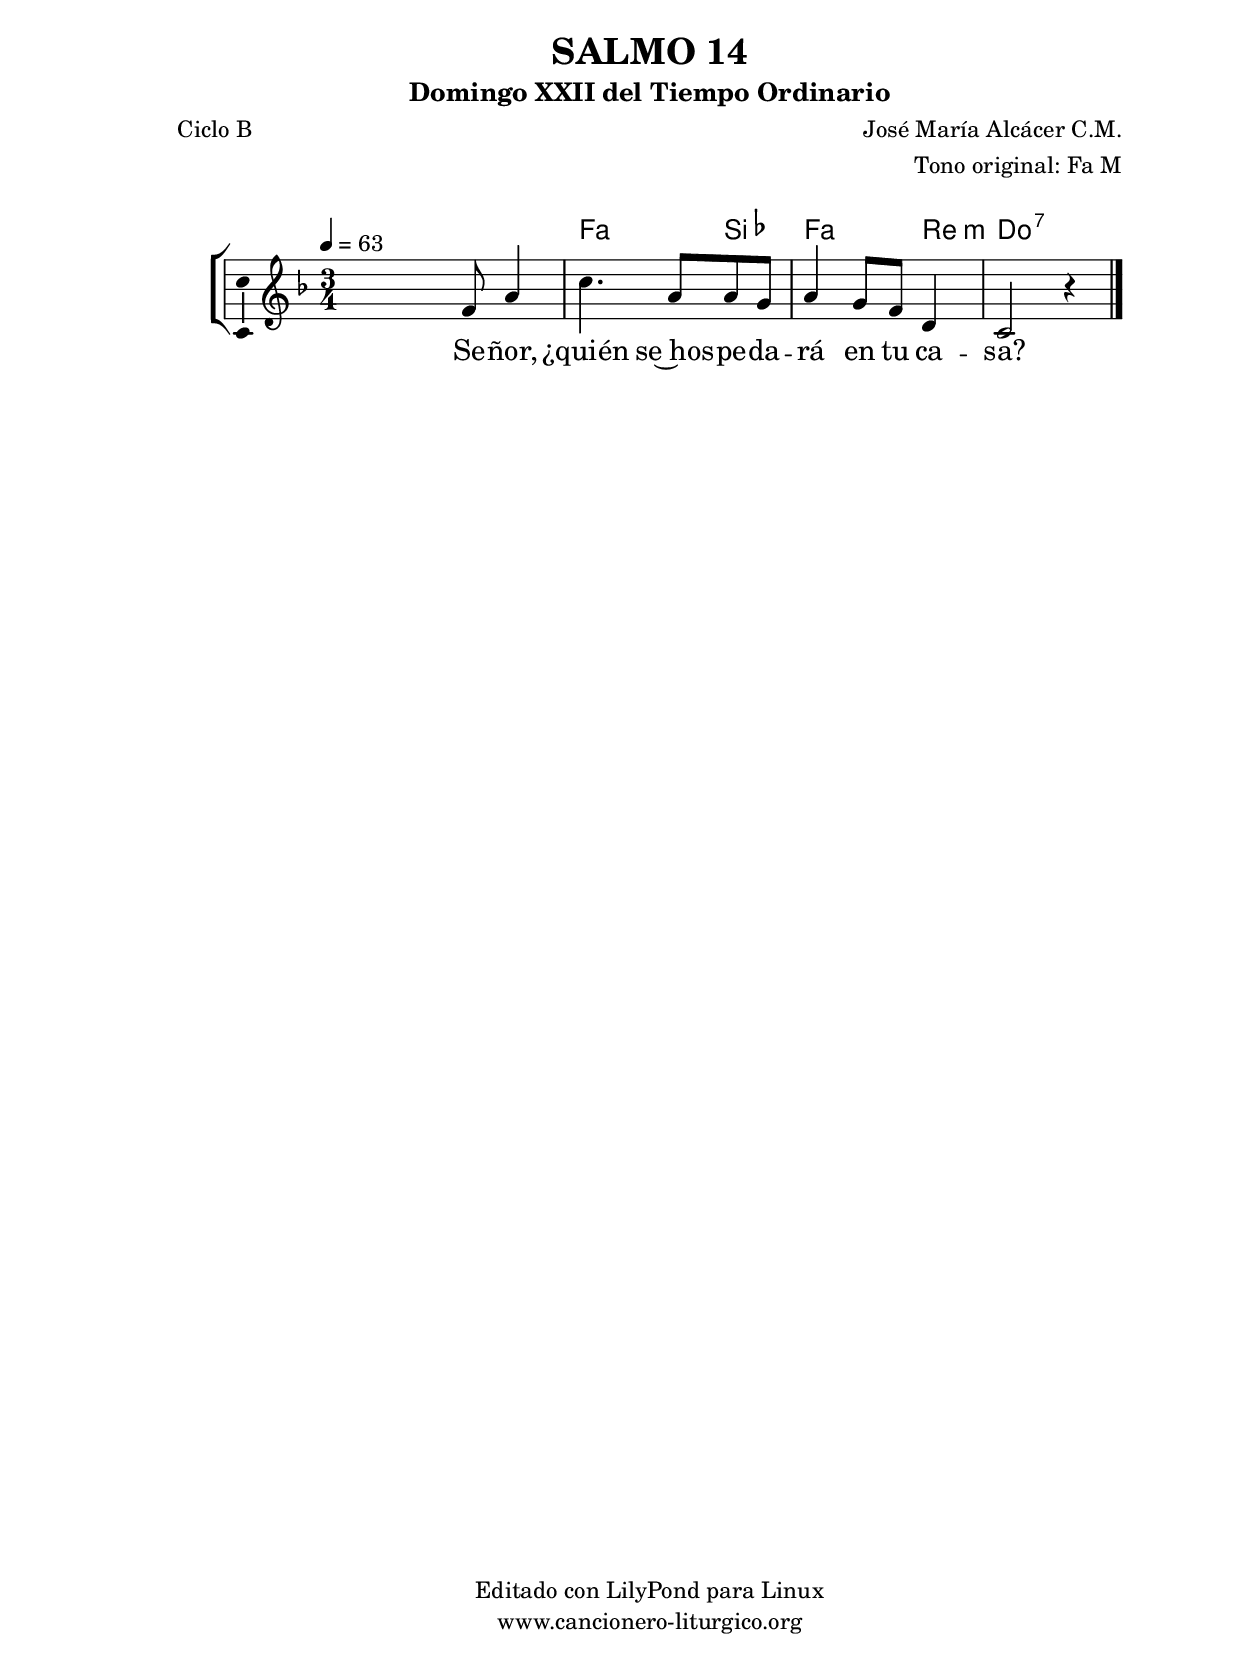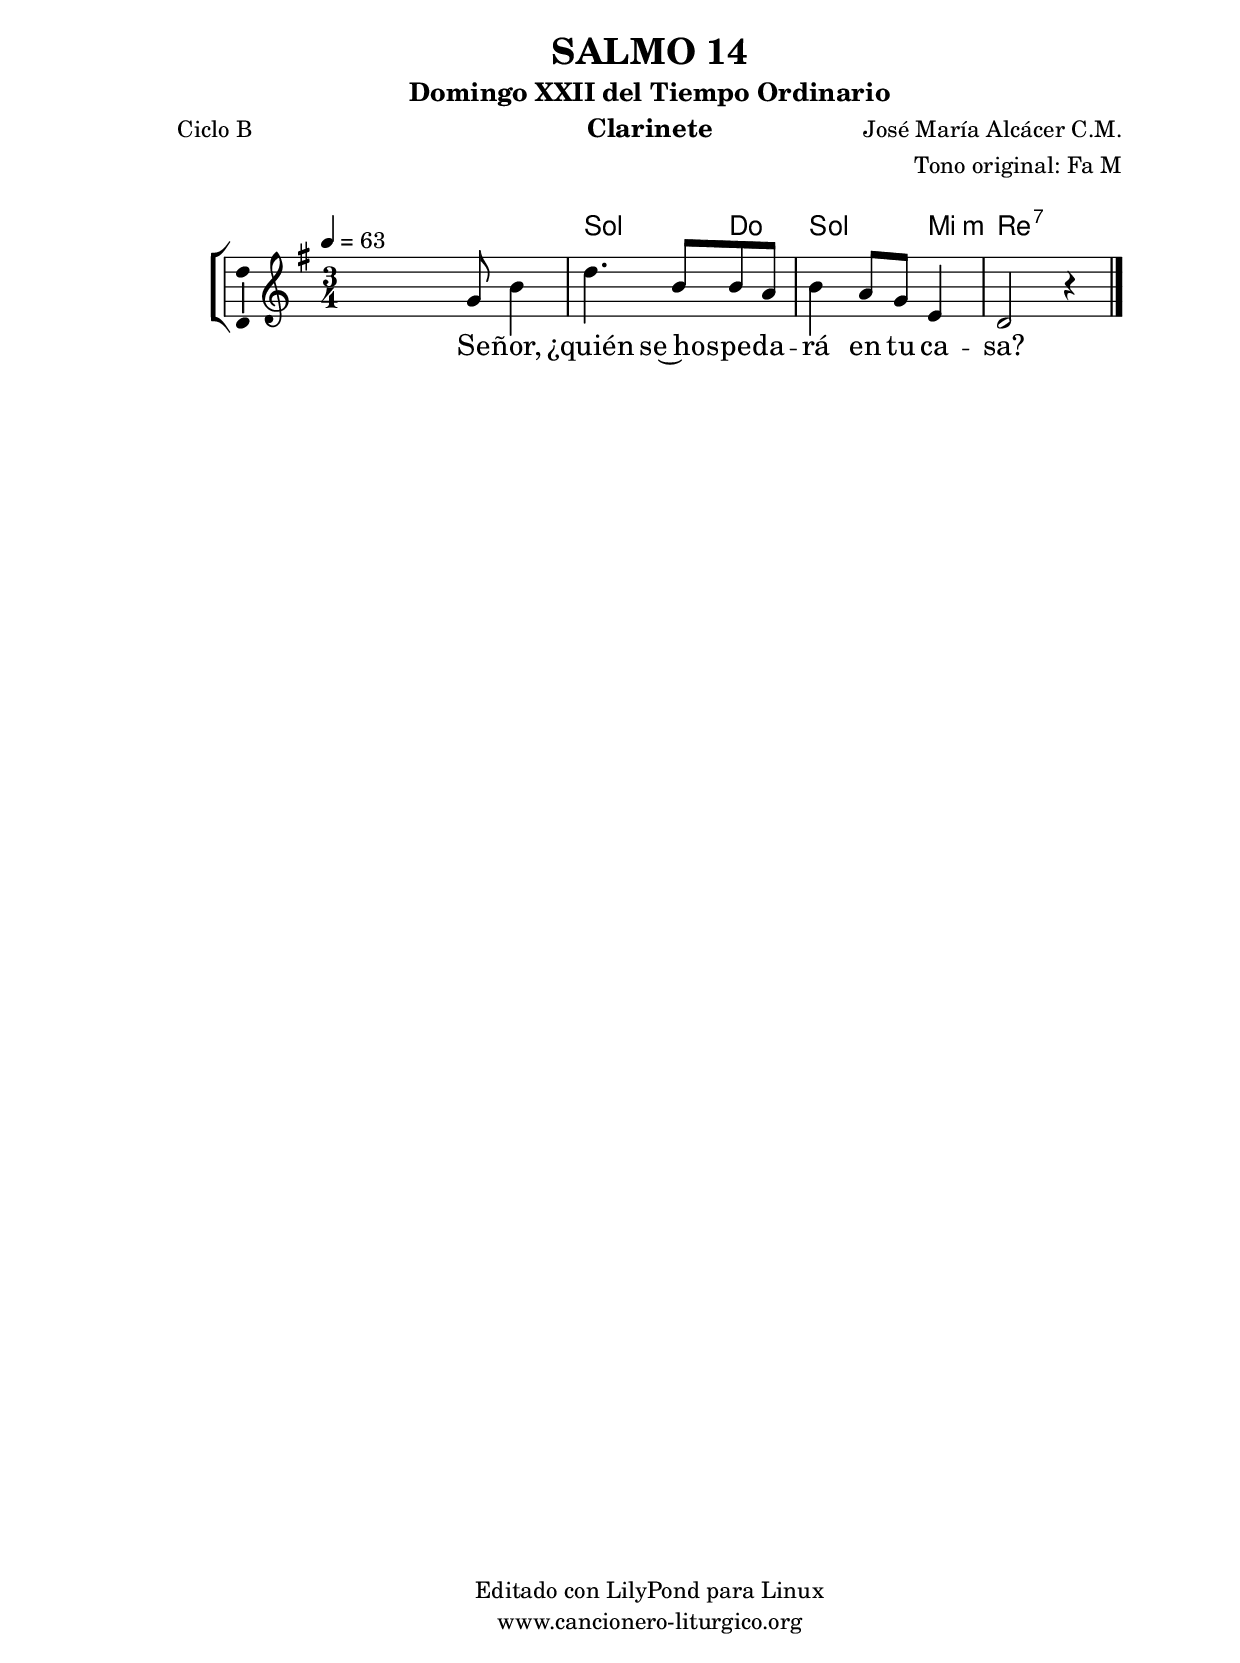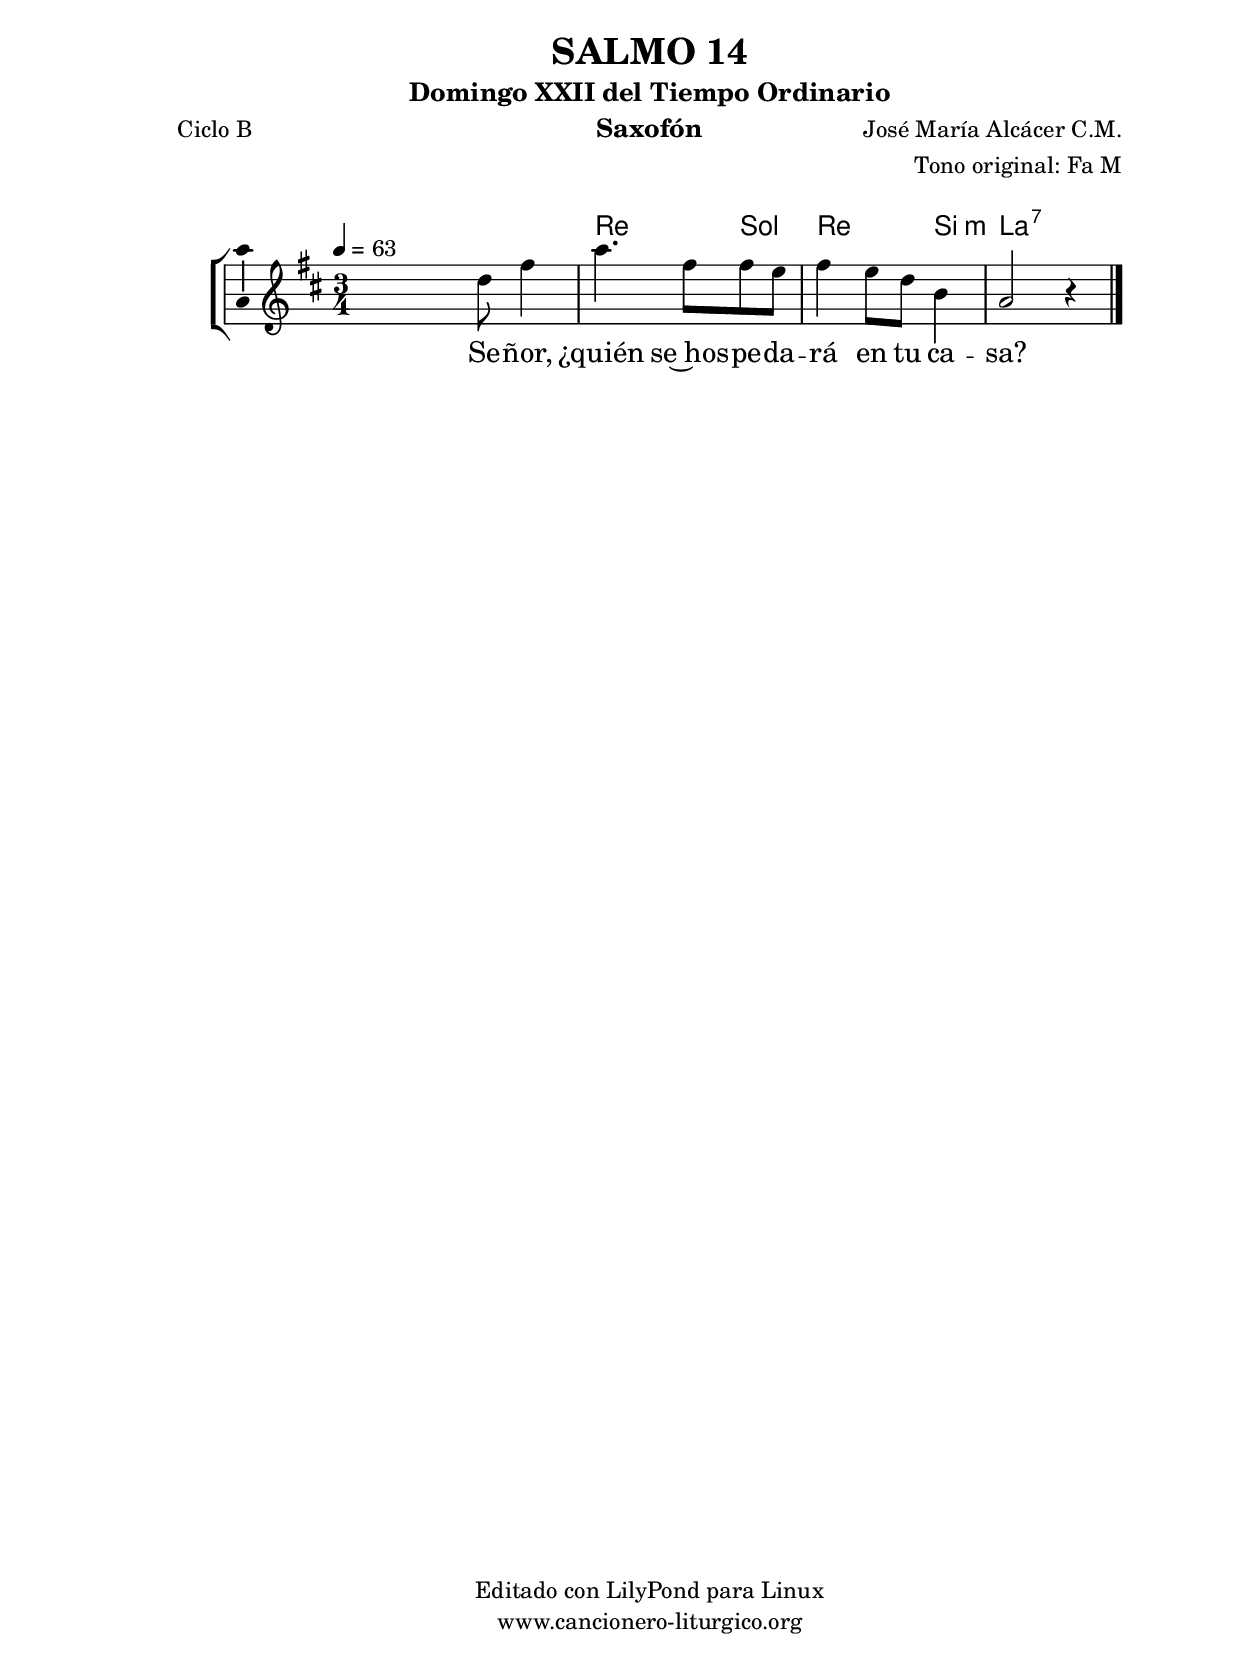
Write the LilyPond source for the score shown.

%
%para convertir .midi en .wav:
%timidity filename.midi -Ow -o finename.wav
%
%
%Para convertir de .wav a .mp3:
%lame -h -m j filename.wav
%
%
%para escuchar el midi:
%timidity nombrefichero.midi
%


%versión de lilypond para la que se ha escrito esta partitura:
\version "2.16.0"

	%Tamaño papel
	#(set-default-paper-size "a4")
	%Tamaño partitura
	#(set-global-staff-size 20)
	%No responde al pulsar sobre una nota
	#(ly:set-option 'point-and-click #f)

%parámetros del encabezamiento:
\header {
	title = "SALMO 14"
	subtitle = "Domingo XXII del Tiempo Ordinario"
	composer = "José María Alcácer C.M."
	poet = "Ciclo B"
	meter = ""
	arranger = "Tono original: Fa M"
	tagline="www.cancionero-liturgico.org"
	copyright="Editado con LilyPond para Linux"
	tiempo = "Ordinario"
	usos = "Salmo"
	letra = "Señor, ¿quién se hospedará en tu casa?"
	}

%parámetros asociados al papel:
\paper  {
	oddHeaderMarkup = \markup {\fill-line { \on-the-fly #not-first-page \fromproperty #'header:title \on-the-fly #not-first-page \fromproperty #'header:composer }}
	evenHeaderMarkup = \markup {\fill-line { \fromproperty #'header:composer \fromproperty #'header:title }}
	#(set-paper-size "a4")
	print-page-number = ##f
	first-page-number = 1
	print-first-page-number = ##f
%	head-separation = 3.0 \cm
	top-margin = 2.0 \cm
	bottom-margin = 0.5\cm
%%%	bottom-margin = -1.0\cm
	left-margin = 3.0 \cm
	line-width = 16.0 \cm 
	indent = 8\mm
	interscoreline = 2.\mm
	between-system-space = 15\mm
%	para que las partituras no llenen la hoja:
	ragged-bottom = ##t
%	idem para la última hoja:
	ragged-last-bottom = ##f
%	para que las partituras llenen el ancho del papel:
	ragged-last = ##f
	after-title-space = 2.5 \cm
%page-count=1
%system-count=8

	%Flexible Vertical Spacing
%	markup-markup-spacing =
%	#'((basic-distance . 15) (minimum-distance . 15) (padding . 3))
	markup-system-spacing =
	#'((basic-distance . 15) (minimum-distance . 15) (padding . 3))
	system-system-spacing =
	#'((basic-distance . 15) (minimum-distance . 15) (padding . 3))
	score-system-spacing =
	#'((basic-distance . 15) (minimum-distance . 15) (padding . 5))
%	top-system-spacing = % header
%	#'((basic-distance . 8) (minimum-distance . 0) (padding . 3))
%	top-markup-spacing =
%	#'((basic-distance . 20) (minimum-distance . 20) (padding . 3))
	last-bottom-spacing = % footer
	#'((basic-distance . 5) (minimum-distance . 5) (padding . 3))
%	score-markup-spacing =
%	#'((basic-distance . 16) (minimum-distance . 13) (padding . 3))

	}


%parámetros que afectan a toda la partitura:
global =  {
	%clave de sol (G):
	\clef G
	%armadura:
%	\transpose f a
	\key f \major
	\tempo 4=63
	\set Score.tempoHideNote = ##f
	}


acordes = {
	\italianChords
	\chordmode {
%	\transpose f a
{

s2.
f2 bes4 f2 d4:m c2.:7

	}
	}
}

melodia = 
%	\transpose f a
{
	\relative c'{

\time 3/4
s4 s8 f8 a4
c4. a8 a g
a4 g8 f d4
c2 r4

	\bar "|."
	}
	}


texto = \lyricmode {
Se -- ñor, ¿quién se~hos -- pe -- da -- rá en tu ca -- sa?
	}


acordesStaff = \context ChordNames = acordesStaff <<
	\set chordChanges = ##t
	\acordes
	>>


vozStaff = \context Voice = vozStaff
\with {\consists "Ambitus_engraver"}
<<
%	\set Staff.instrumentName = ""
%	\set Staff.shortInstrumentName = ""
%	\set Staff.midiInstrument = #"clarinet"
%	\set Staff.midiInstrument = #"cello"
%	\set Staff.midiInstrument = #"flute"
	\set Staff.midiInstrument = #"electric guitar (jazz)"
%	\set Staff.midiInstrument = #"english horn"
%	\set Staff.midiInstrument = #"violin"
%	\set Staff.midiInstrument = #"glockenspiel"
	\set Staff.midiMinimumVolume = #0.7
	\set Staff.midiMaximumVolume = #0.9
	\global
	\melodia
	>>


textoStaff = \context Lyrics = textoStaff <<
	\lyricsto vozStaff \texto
	>>

\book {
	\score {
		\context ChoirStaff {
			\override StaffGroup.SystemStartBracket #'collapse-height = #1
			\override Score.SystemStartBar #'collapse-height = #1
			<<
			\acordesStaff
			\vozStaff
			\textoStaff
			>>
			}
		\layout {
	    		\context {
				\Lyrics
				\override LyricText #'font-size = #2
				}
	   		 \context {
				\Score
				%fontSize = #3
				\override StaffSymbol #'staff-space = #(magstep +3)
				%\override Beam #'thickness = #0.55
				%\override SpacingSpanner #'spacing-increment = #1.0
				%\override Slur #'height-limit = #1.5
				}
			}
		}
	\score {
		\unfoldRepeats
		\context ChoirStaff {
			<<
			\acordesStaff
			\vozStaff
			>>
			}
		\midi {
	  		\context {
	  			\Score
				tempoWholesPerMinute = #(ly:make-moment 70 4)
				}
			}
		}
	}

%Partitura para clarinete
#(define output-suffix "C")
\book {
	\header{
		instrument = "Clarinete"
		}
	\score {
		\context ChoirStaff {
			\override StaffGroup.SystemStartBracket #'collapse-height = #1
			\override Score.SystemStartBar #'collapse-height = #1
\transpose c d
			<<
			\acordesStaff
			\vozStaff
			\textoStaff
			>>
			}
		\layout {
	    		\context {
				\Lyrics
				\override LyricText #'font-size = #2
				}
	   		 \context {
				\Score
				%fontSize = #3
				\override StaffSymbol #'staff-space = #(magstep +3)
				%\override Beam #'thickness = #0.55
				%\override SpacingSpanner #'spacing-increment = #1.0
				%\override Slur #'height-limit = #1.5
				}
			}
		}
	}

%Partitura para saxofón
#(define output-suffix "S")
\book {
	\header{
		instrument = "Saxofón"
		}
	\score {
		\context ChoirStaff {
			\override StaffGroup.SystemStartBracket #'collapse-height = #1
			\override Score.SystemStartBar #'collapse-height = #1
\transpose c a
			<<
			\acordesStaff
			\vozStaff
			\textoStaff
			>>
			}
		\layout {
	    		\context {
				\Lyrics
				\override LyricText #'font-size = #2
				}
	   		 \context {
				\Score
				%fontSize = #3
				\override StaffSymbol #'staff-space = #(magstep +3)
				%\override Beam #'thickness = #0.55
				%\override SpacingSpanner #'spacing-increment = #1.0
				%\override Slur #'height-limit = #1.5
				}
			}
		}
	}

